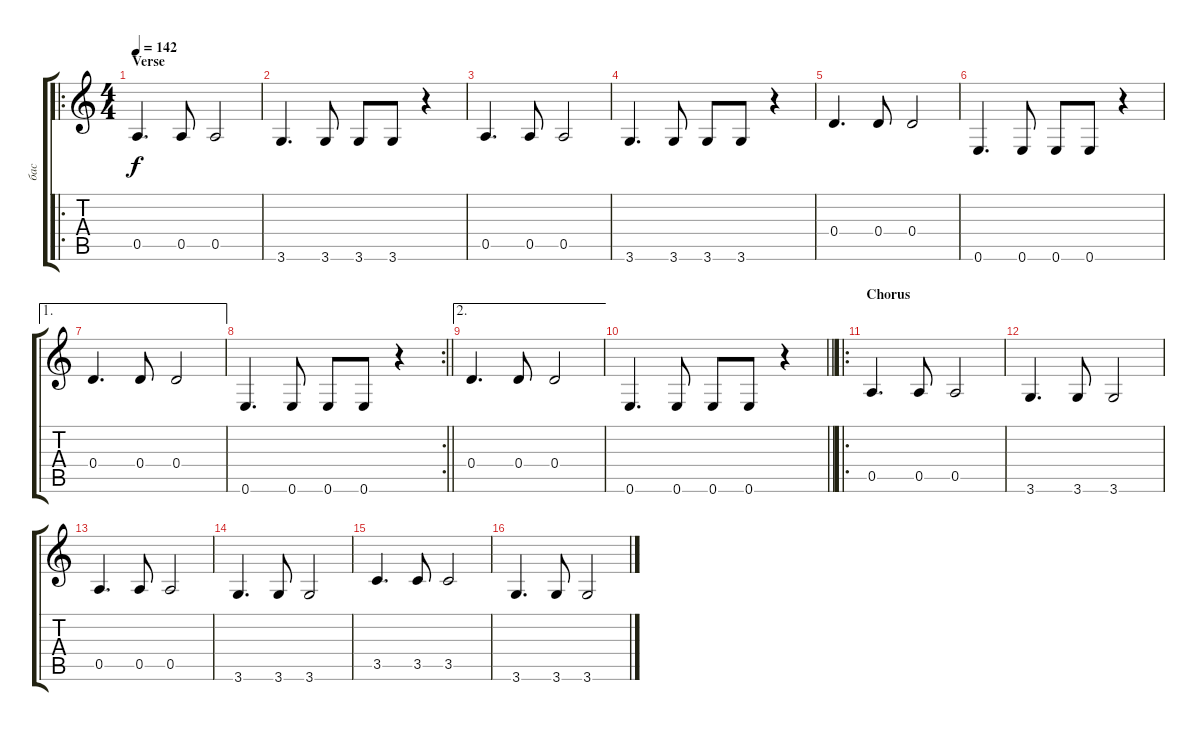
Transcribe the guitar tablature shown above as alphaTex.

\track ("бас" "бас") {instrument electricbassfinger}
\staff {score tabs}
\tuning (E4 B3 G3 D3 A2 E2) {hide}
\ro
\ts (4 4)
\section ("" "Verse")
\tempo 142
\clef g2
\ks c
0.5.4{d dy f} 0.5.8 0.5.2 |
3.6.4{d} 3.6.8 3.6.8 3.6.8 r.4 |
0.5.4{d} 0.5.8 0.5.2 |
3.6.4{d} 3.6.8 3.6.8 3.6.8 r.4 |
0.4.4{d} 0.4.8 0.4.2 |
0.6.4{d} 0.6.8 0.6.8 0.6.8 r.4 |
\ae 1
0.4.4{d} 0.4.8 0.4.2 |
\rc 2
\barLineRight lightlight
0.6.4{d} 0.6.8 0.6.8 0.6.8 r.4 |
\ae 2
0.4.4{d} 0.4.8 0.4.2 |
\barLineRight lightlight
0.6.4{d} 0.6.8 0.6.8 0.6.8 r.4 |
\ro
\section ("" "Chorus")
0.5.4{d} 0.5.8 0.5.2 |
3.6.4{d} 3.6.8 3.6.2 |
0.5.4{d} 0.5.8 0.5.2 |
3.6.4{d} 3.6.8 3.6.2 |
3.5.4{d} 3.5.8 3.5.2 |
3.6.4{d} 3.6.8 3.6.2
